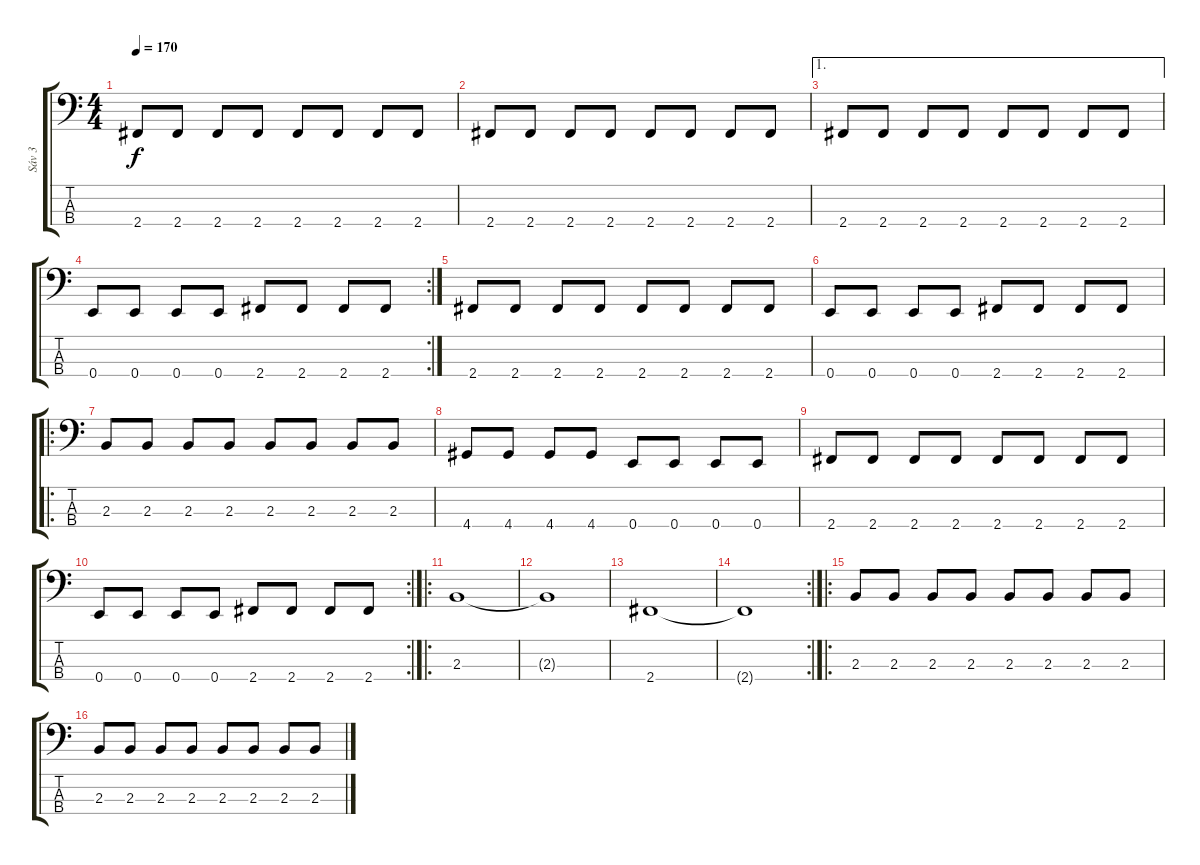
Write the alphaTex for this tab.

\track ("Sáv 3" "Sáv 3") {instrument electricbasspick}
\staff {score tabs}
\tuning (G2 D2 A1 E1) {hide}
\ts (4 4)
\tempo 170
\clef f4
\ks c
2.4.8{dy f} 2.4.8 2.4.8 2.4.8 2.4.8 2.4.8 2.4.8 2.4.8 |
2.4.8 2.4.8 2.4.8 2.4.8 2.4.8 2.4.8 2.4.8 2.4.8 |
\ae 1
2.4.8 2.4.8 2.4.8 2.4.8 2.4.8 2.4.8 2.4.8 2.4.8 |
\rc 2
0.4.8 0.4.8 0.4.8 0.4.8 2.4.8 2.4.8 2.4.8 2.4.8 |
2.4.8 2.4.8 2.4.8 2.4.8 2.4.8 2.4.8 2.4.8 2.4.8 |
0.4.8 0.4.8 0.4.8 0.4.8 2.4.8 2.4.8 2.4.8 2.4.8 |
\ro
2.3.8 2.3.8 2.3.8 2.3.8 2.3.8 2.3.8 2.3.8 2.3.8 |
4.4.8 4.4.8 4.4.8 4.4.8 0.4.8 0.4.8 0.4.8 0.4.8 |
2.4.8 2.4.8 2.4.8 2.4.8 2.4.8 2.4.8 2.4.8 2.4.8 |
\rc 2
0.4.8 0.4.8 0.4.8 0.4.8 2.4.8 2.4.8 2.4.8 2.4.8 |
\ro
2.3.1 |
2.3{t}.1 |
2.4.1 |
\rc 2
2.4{t}.1 |
\ro
2.3.8 2.3.8 2.3.8 2.3.8 2.3.8 2.3.8 2.3.8 2.3.8 |
2.3.8 2.3.8 2.3.8 2.3.8 2.3.8 2.3.8 2.3.8 2.3.8
